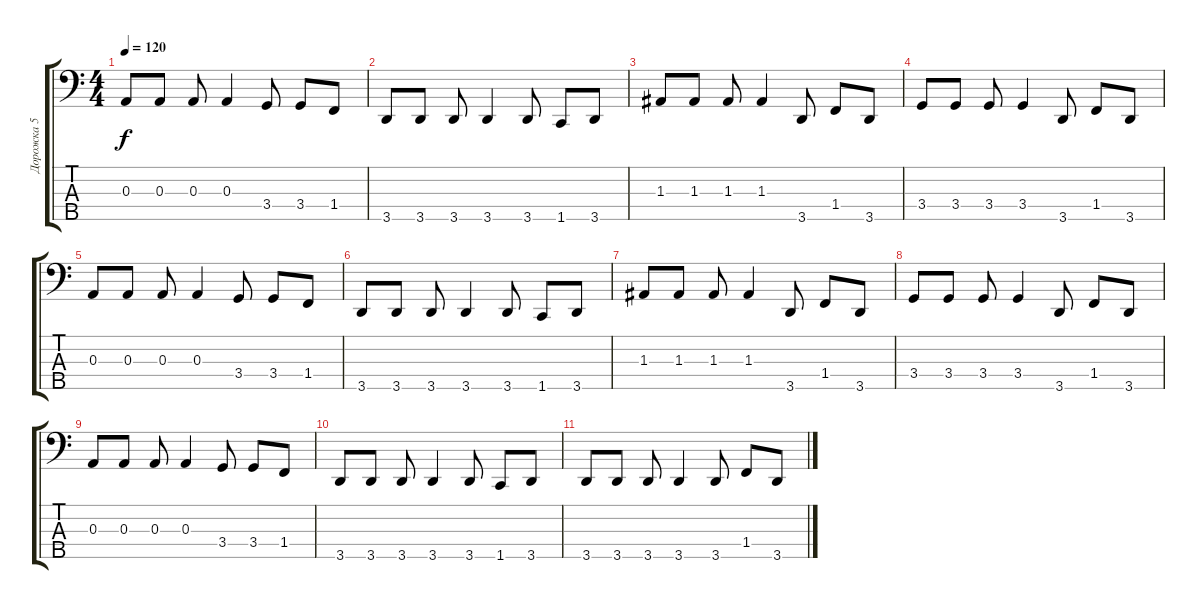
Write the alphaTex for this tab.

\track ("Дорожка 5" "Дорожка 5") {instrument electricbassfinger}
\staff {score tabs}
\tuning (G2 D2 A1 E1 B0) {hide}
\ts (4 4)
\tempo 120
\clef f4
\ks c
0.3.8{dy f} 0.3.8 0.3.8 0.3.4 3.4.8 3.4.8 1.4.8 |
3.5.8 3.5.8 3.5.8 3.5.4 3.5.8 1.5.8 3.5.8 |
1.3.8 1.3.8 1.3.8 1.3.4 3.5.8 1.4.8 3.5.8 |
3.4.8 3.4.8 3.4.8 3.4.4 3.5.8 1.4.8 3.5.8 |
0.3.8 0.3.8 0.3.8 0.3.4 3.4.8 3.4.8 1.4.8 |
3.5.8 3.5.8 3.5.8 3.5.4 3.5.8 1.5.8 3.5.8 |
1.3.8 1.3.8 1.3.8 1.3.4 3.5.8 1.4.8 3.5.8 |
3.4.8 3.4.8 3.4.8 3.4.4 3.5.8 1.4.8 3.5.8 |
0.3.8 0.3.8 0.3.8 0.3.4 3.4.8 3.4.8 1.4.8 |
3.5.8 3.5.8 3.5.8 3.5.4 3.5.8 1.5.8 3.5.8 |
3.5.8 3.5.8 3.5.8 3.5.4 3.5.8 1.4.8 3.5.8
